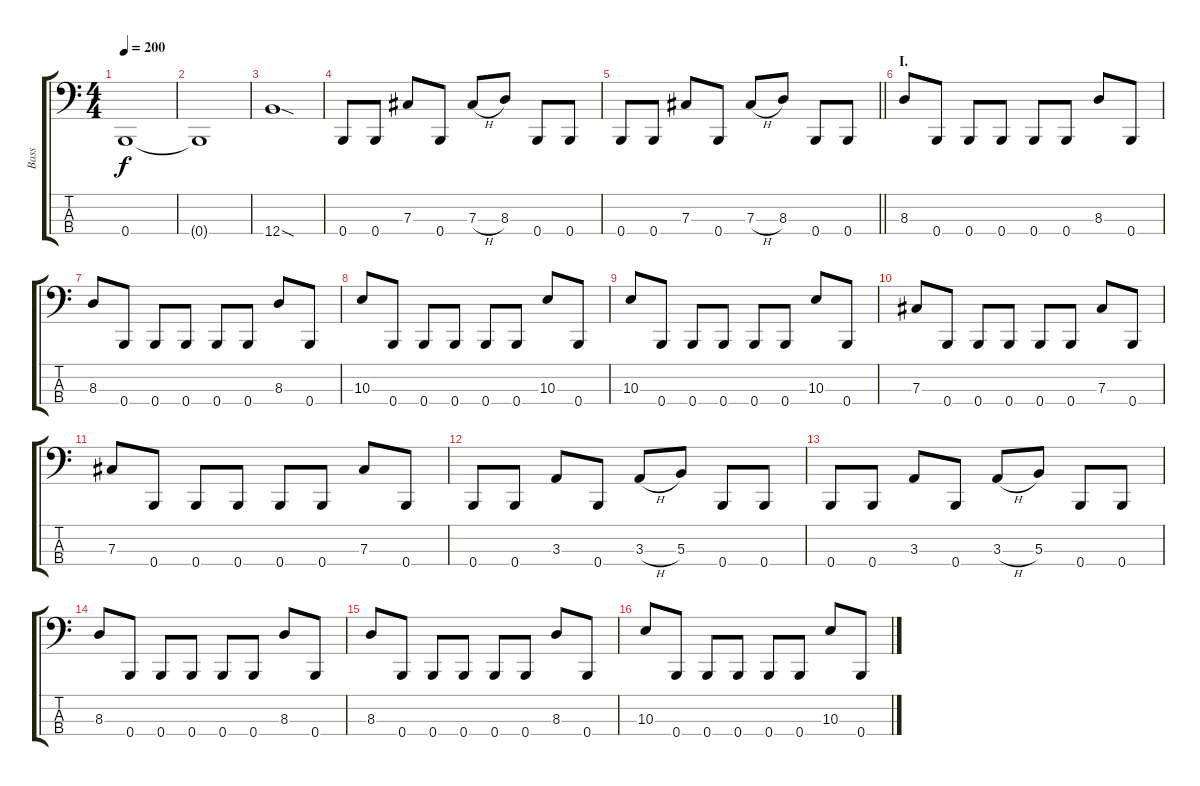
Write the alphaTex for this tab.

\track ("Bass" "Bass") {instrument electricbasspick}
\staff {score tabs}
\tuning (E2 B1 Gb1 B0) {hide}
\ts (4 4)
\tempo 200
\clef f4
\ks c
0.4{t}.1{dy f} |
0.4{t}.1 |
12.4{sod}.1 |
0.4.8 0.4.8 7.3.8 0.4.8 7.3{h}.8 8.3.8 0.4.8 0.4.8 |
\barLineRight lightlight
0.4.8 0.4.8 7.3.8 0.4.8 7.3{h}.8 8.3.8 0.4.8 0.4.8 |
\section ("" "I.")
8.3.8 0.4.8 0.4.8 0.4.8 0.4.8 0.4.8 8.3.8 0.4.8 |
8.3.8 0.4.8 0.4.8 0.4.8 0.4.8 0.4.8 8.3.8 0.4.8 |
10.3.8 0.4.8 0.4.8 0.4.8 0.4.8 0.4.8 10.3.8 0.4.8 |
10.3.8 0.4.8 0.4.8 0.4.8 0.4.8 0.4.8 10.3.8 0.4.8 |
7.3.8 0.4.8 0.4.8 0.4.8 0.4.8 0.4.8 7.3.8 0.4.8 |
7.3.8 0.4.8 0.4.8 0.4.8 0.4.8 0.4.8 7.3.8 0.4.8 |
0.4.8 0.4.8 3.3.8 0.4.8 3.3{h}.8 5.3.8 0.4.8 0.4.8 |
0.4.8 0.4.8 3.3.8 0.4.8 3.3{h}.8 5.3.8 0.4.8 0.4.8 |
8.3.8 0.4.8 0.4.8 0.4.8 0.4.8 0.4.8 8.3.8 0.4.8 |
8.3.8 0.4.8 0.4.8 0.4.8 0.4.8 0.4.8 8.3.8 0.4.8 |
10.3.8 0.4.8 0.4.8 0.4.8 0.4.8 0.4.8 10.3.8 0.4.8
